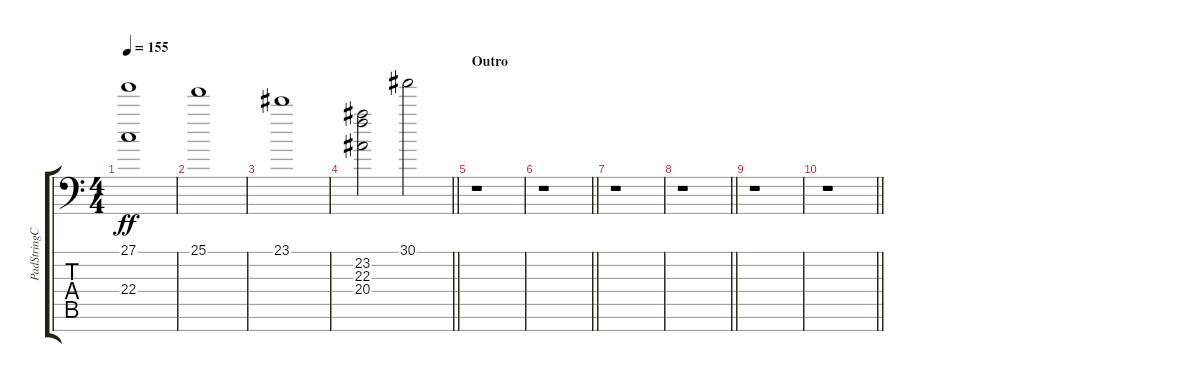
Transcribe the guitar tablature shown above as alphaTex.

\track ("PadStringChoir" "PadStringC") {instrument pad3polysynth}
\staff {score tabs}
\tuning (E4 B3 G3 D3 A2 E2 C-1) {hide}
\ts (4 4)
\tempo 155
\clef f4
\ks c
(27.1 22.4).1{dy ff} |
25.1.1 |
23.1.1 |
\barLineRight lightlight
(23.2 22.3 20.4).2 30.1.2 |
\section ("" "Outro")
r.1 |
\barLineRight lightlight
r.1 |
r.1 |
\barLineRight lightlight
r.1 |
r.1 |
\barLineRight lightlight
r.1
